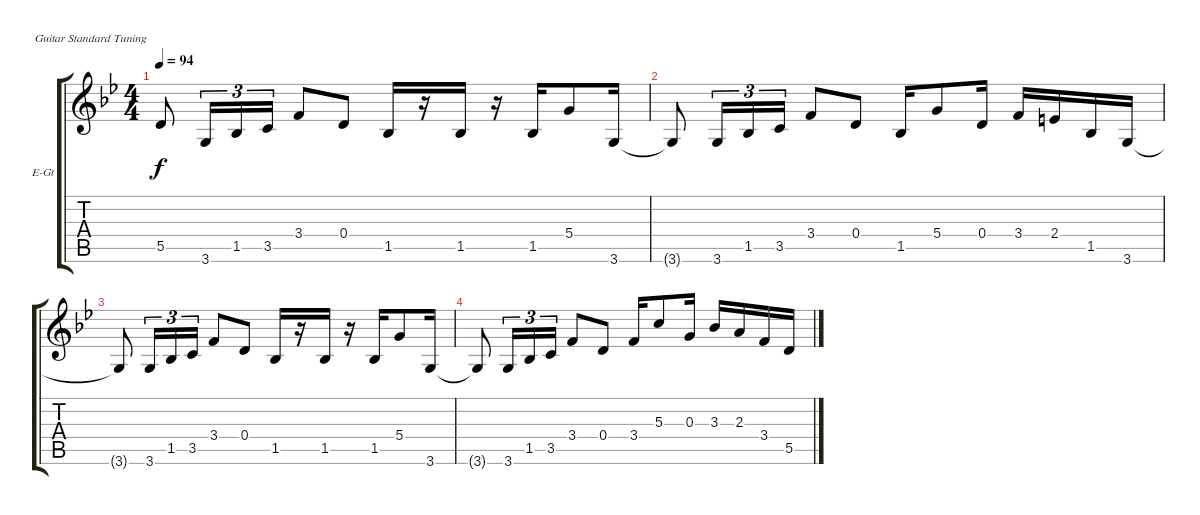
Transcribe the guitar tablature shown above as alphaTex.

\bracketExtendMode groupsimilarinstruments
\firstSystemTrackNameOrientation horizontal
\otherSystemsTrackNameOrientation horizontal
\track ("Guitar 2" "E-Gt") {instrument distortionguitar}
\staff {score tabs}
\tuning (E4 B3 G3 D3 A2 E2)
\ts (4 4)
\tempo 94
\clef g2
\scale
1.03909
\ks bb
5.5{t}.8{dy f} 3.6.16{tu (3 2)} 1.5.16{tu (3 2)} 3.5.16{tu (3 2)} 3.4.8 0.4.8 1.5.16 r.16 1.5.16 r.16 1.5.16 5.4.8 3.6.16 |
\scale
0.960908 3.6{t}.8 3.6.16{tu (3 2)} 1.5.16{tu (3 2)} 3.5.16{tu (3 2)} 3.4.8 0.4.8 1.5.16 5.4.8 0.4.16 3.4.16 2.4.16 1.5.16 3.6.16 |
\scale
1.03909 3.6{t}.8 3.6.16{tu (3 2)} 1.5.16{tu (3 2)} 3.5.16{tu (3 2)} 3.4.8 0.4.8 1.5.16 r.16 1.5.16 r.16 1.5.16 5.4.8 3.6.16 |
\scale
0.960908 3.6{t}.8 3.6.16{tu (3 2)} 1.5.16{tu (3 2)} 3.5.16{tu (3 2)} 3.4.8 0.4.8 3.4.16 5.3.8 0.3.16 3.3.16 2.3.16 3.4.16 5.5.16
